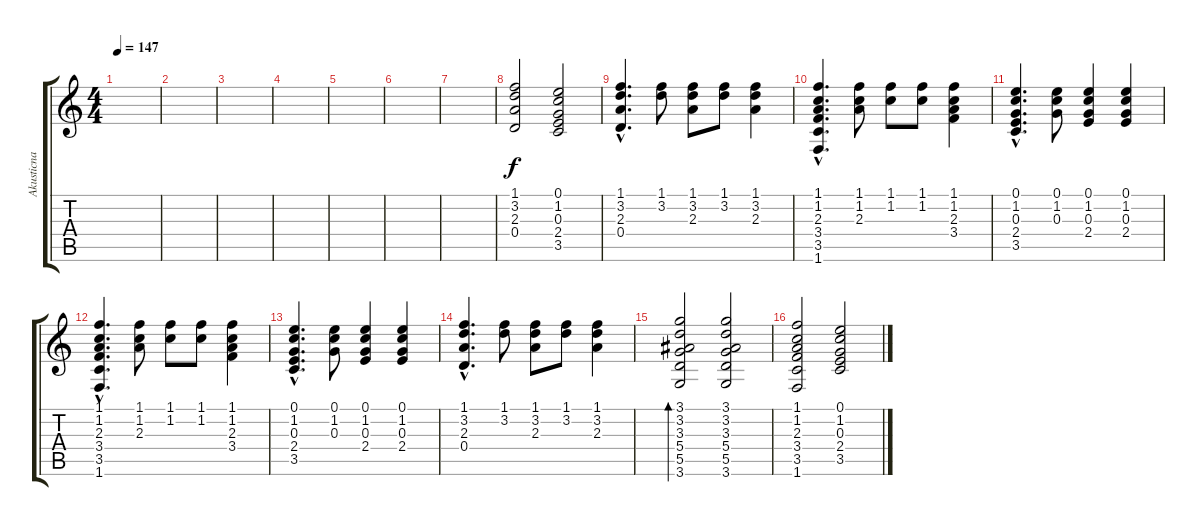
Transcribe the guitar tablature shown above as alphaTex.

\track ("Akusticna gitara" "Akusticna ") {instrument acousticguitarsteel}
\staff {score tabs}
\tuning (E4 B3 G3 D3 A2 E2) {hide}
\ts (4 4)
\tempo 147
\clef g2
\ks c
|
|
|
|
|
|
|
(1.1 3.2 2.3 0.4).2 (0.1 1.2 0.3 2.4 3.5).2 |
(1.1{hac} 3.2{hac} 2.3{hac} 0.4{hac}).4{d} (1.1 3.2).8 (1.1 3.2 2.3).8 (1.1 3.2).8 (1.1 3.2 2.3).4 |
(1.1{hac} 1.2{hac} 2.3{hac} 3.4{hac} 3.5{hac} 1.6{hac}).4{d} (1.1 1.2 2.3).8 (1.1 1.2).8 (1.1 1.2).8 (1.1 1.2 2.3 3.4).4 |
(0.1{hac} 1.2{hac} 0.3{hac} 2.4{hac} 3.5{hac}).4{d} (0.1 1.2 0.3).8 (0.1 1.2 0.3 2.4).4 (0.1 1.2 0.3 2.4).4 |
(1.1{hac} 1.2{hac} 2.3{hac} 3.4{hac} 3.5{hac} 1.6{hac}).4{d} (1.1 1.2 2.3).8 (1.1 1.2).8 (1.1 1.2).8 (1.1 1.2 2.3 3.4).4 |
(0.1{hac} 1.2{hac} 0.3{hac} 2.4{hac} 3.5{hac}).4{d} (0.1 1.2 0.3).8 (0.1 1.2 0.3 2.4).4 (0.1 1.2 0.3 2.4).4 |
(1.1{hac} 3.2{hac} 2.3{hac} 0.4{hac}).4{d} (1.1 3.2).8 (1.1 3.2 2.3).8 (1.1 3.2).8 (1.1 3.2 2.3).4 |
(3.1 3.2 3.3 5.4 5.5 3.6).2{bd 480} (3.1 3.2 3.3 5.4 5.5 3.6).2 |
(1.1 1.2 2.3 3.4 3.5 1.6).2 (0.1 1.2 0.3 2.4 3.5).2
